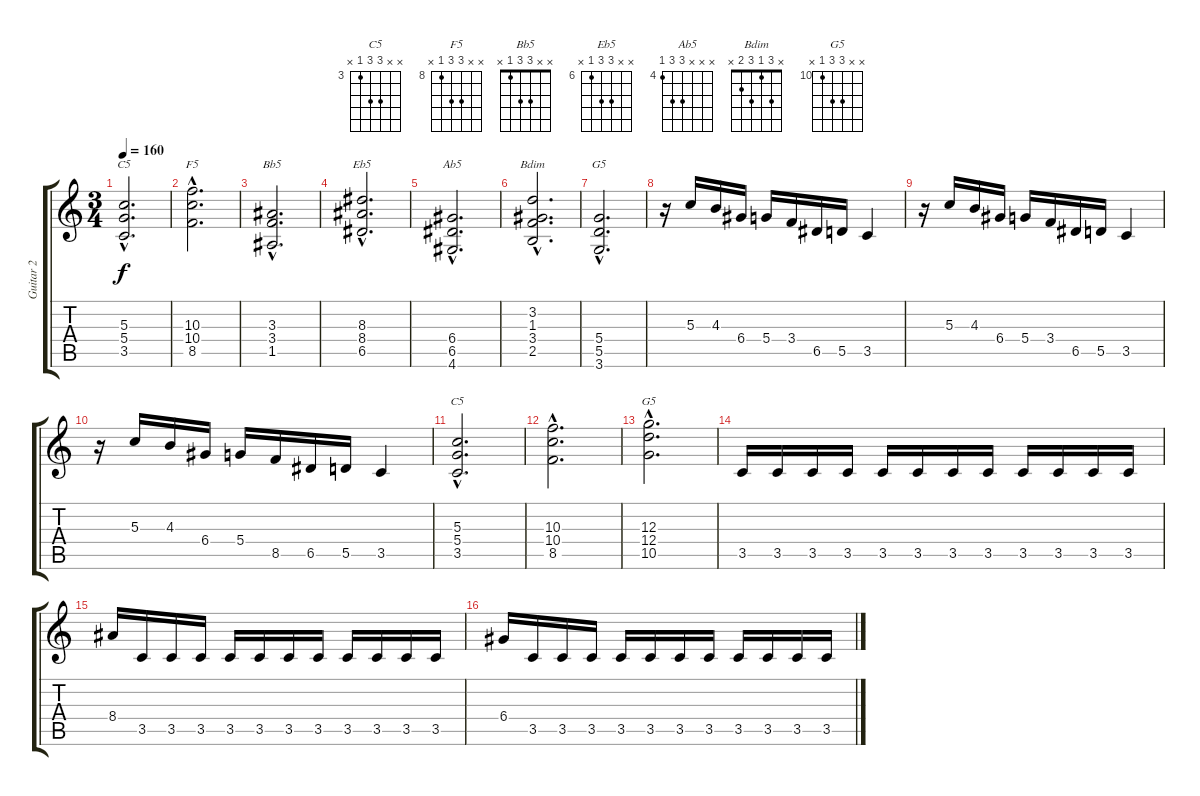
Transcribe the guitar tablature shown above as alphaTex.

\track ("Guitar 2" "Guitar 2") {instrument overdrivenguitar}
\staff {score tabs}
\tuning (E4 B3 G3 D3 A2 E2) {hide}
\chord ("C5" x x 5 5 3 x)
\chord ("F5" x x 10 10 8 x) {firstfret 8}
\chord ("Bb5" x x 3 3 1 x)
\chord ("Eb5" x x 8 8 6 x) {firstfret 6}
\chord ("Ab5" x x x 6 6 4) {firstfret 4}
\chord ("Bdim" x 3 1 3 2 x)
\chord ("G5" x x x 5 5 3) {firstfret 3}
\chord ("C5" x x 5 5 3 x) {firstfret 3}
\chord ("G5" x x 12 12 10 x) {firstfret 10}
\ts (3 4)
\tempo 160
\clef g2
\ks c
(5.3{hac} 5.4{hac} 3.5{hac}).2{d ch "C5" dy f} |
(10.3{hac} 10.4{hac} 8.5{hac}).2{d ch "F5"} |
(3.3{hac} 3.4{hac} 1.5{hac}).2{d ch "Bb5"} |
(8.3{hac} 8.4{hac} 6.5{hac}).2{d ch "Eb5"} |
(6.4{hac} 6.5{hac} 4.6{hac}).2{d ch "Ab5"} |
(3.2{hac} 1.3{hac} 3.4{hac} 2.5{hac}).2{d ch "Bdim"} |
(5.4{hac} 5.5{hac} 3.6{hac}).2{d ch "G5"} |
r.16 5.3.16 4.3.16 6.4.16 5.4.16 3.4.16 6.5.16 5.5.16 3.5.4 |
r.16 5.3.16 4.3.16 6.4.16 5.4.16 3.4.16 6.5.16 5.5.16 3.5.4 |
r.16 5.3.16 4.3.16 6.4.16 5.4.16 8.5.16 6.5.16 5.5.16 3.5.4 |
(5.3{hac} 5.4{hac} 3.5{hac}).2{d ch "C5"} |
(10.3{hac} 10.4{hac} 8.5{hac}).2{d} |
(12.3{hac} 12.4{hac} 10.5{hac}).2{d ch "G5"} |
3.5.16 3.5.16 3.5.16 3.5.16 3.5.16 3.5.16 3.5.16 3.5.16 3.5.16 3.5.16 3.5.16 3.5.16 |
8.4.16 3.5.16 3.5.16 3.5.16 3.5.16 3.5.16 3.5.16 3.5.16 3.5.16 3.5.16 3.5.16 3.5.16 |
6.4.16 3.5.16 3.5.16 3.5.16 3.5.16 3.5.16 3.5.16 3.5.16 3.5.16 3.5.16 3.5.16 3.5.16
